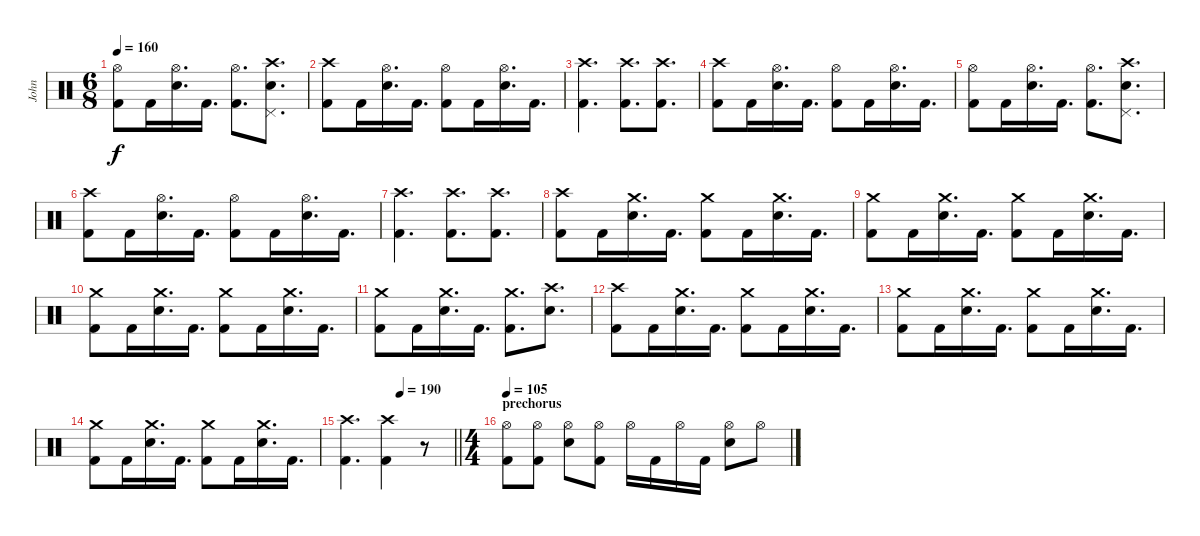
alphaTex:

\track ("John" "John") {instrument percussion}
\staff {score}
\articulation defaults
\ts (6 8)
\tempo 160
\clef neutral
\ks c
("Hi-Hat (open)" "Kick (hit) 2").8{dy f} "Kick (hit) 2".16 ("Hi-Hat (open)" "Snare (hit) 2").16{d} "Kick (hit) 2".16{d} ("Hi-Hat (open)" "Kick (hit) 2").8{d} ("Crash high (hit)" "Pedal Hi-Hat (hit)" "Snare (hit) 2").8{d} |
("Crash high (hit)" "Kick (hit) 2").8 "Kick (hit) 2".16 ("Hi-Hat (open)" "Snare (hit) 2").16{d} "Kick (hit) 2".16{d} ("Hi-Hat (open)" "Kick (hit) 2").8 "Kick (hit) 2".16 ("Hi-Hat (open)" "Snare (hit) 2").16{d} "Kick (hit) 2".16{d} |
("Crash high (hit)" "Kick (hit) 2").4{d} ("Crash high (hit)" "Kick (hit) 2").8{d} ("Crash high (hit)" "Kick (hit) 2").8{d} |
("Crash high (hit)" "Kick (hit) 2").8 "Kick (hit) 2".16 ("Hi-Hat (open)" "Snare (hit) 2").16{d} "Kick (hit) 2".16{d} ("Hi-Hat (open)" "Kick (hit) 2").8 "Kick (hit) 2".16 ("Hi-Hat (open)" "Snare (hit) 2").16{d} "Kick (hit) 2".16{d} |
("Hi-Hat (open)" "Kick (hit) 2").8 "Kick (hit) 2".16 ("Hi-Hat (open)" "Snare (hit) 2").16{d} "Kick (hit) 2".16{d} ("Hi-Hat (open)" "Kick (hit) 2").8{d} ("Crash high (hit)" "Pedal Hi-Hat (hit)" "Snare (hit) 2").8{d} |
("Crash high (hit)" "Kick (hit) 2").8 "Kick (hit) 2".16 ("Hi-Hat (open)" "Snare (hit) 2").16{d} "Kick (hit) 2".16{d} ("Hi-Hat (open)" "Kick (hit) 2").8 "Kick (hit) 2".16 ("Hi-Hat (open)" "Snare (hit) 2").16{d} "Kick (hit) 2".16{d} |
("Crash high (hit)" "Kick (hit) 2").4{d} ("Crash high (hit)" "Kick (hit) 2").8{d} ("Crash high (hit)" "Kick (hit) 2").8{d} |
("Crash high (hit)" "Kick (hit) 2").8 "Kick (hit) 2".16 ("Crash medium (hit)" "Snare (hit) 2").16{d} "Kick (hit) 2".16{d} ("Crash medium (hit)" "Kick (hit) 2").8 "Kick (hit) 2".16 ("Crash medium (hit)" "Snare (hit) 2").16{d} "Kick (hit) 2".16{d} |
("Crash medium (hit)" "Kick (hit) 2").8 "Kick (hit) 2".16 ("Crash medium (hit)" "Snare (hit) 2").16{d} "Kick (hit) 2".16{d} ("Crash medium (hit)" "Kick (hit) 2").8 "Kick (hit) 2".16 ("Crash medium (hit)" "Snare (hit) 2").16{d} "Kick (hit) 2".16{d} |
("Crash medium (hit)" "Kick (hit) 2").8 "Kick (hit) 2".16 ("Crash medium (hit)" "Snare (hit) 2").16{d} "Kick (hit) 2".16{d} ("Crash medium (hit)" "Kick (hit) 2").8 "Kick (hit) 2".16 ("Crash medium (hit)" "Snare (hit) 2").16{d} "Kick (hit) 2".16{d} |
("Crash medium (hit)" "Kick (hit) 2").8 "Kick (hit) 2".16 ("Crash medium (hit)" "Snare (hit) 2").16{d} "Kick (hit) 2".16{d} ("Crash medium (hit)" "Kick (hit) 2").8{d} ("Crash high (hit)" "Snare (hit) 2").8{d} |
("Crash high (hit)" "Kick (hit) 2").8 "Kick (hit) 2".16 ("Crash medium (hit)" "Snare (hit) 2").16{d} "Kick (hit) 2".16{d} ("Crash medium (hit)" "Kick (hit) 2").8 "Kick (hit) 2".16 ("Crash medium (hit)" "Snare (hit) 2").16{d} "Kick (hit) 2".16{d} |
("Crash medium (hit)" "Kick (hit) 2").8 "Kick (hit) 2".16 ("Crash medium (hit)" "Snare (hit) 2").16{d} "Kick (hit) 2".16{d} ("Crash medium (hit)" "Kick (hit) 2").8 "Kick (hit) 2".16 ("Crash medium (hit)" "Snare (hit) 2").16{d} "Kick (hit) 2".16{d} |
("Crash medium (hit)" "Kick (hit) 2").8 "Kick (hit) 2".16 ("Crash medium (hit)" "Snare (hit) 2").16{d} "Kick (hit) 2".16{d} ("Crash medium (hit)" "Kick (hit) 2").8 "Kick (hit) 2".16 ("Crash medium (hit)" "Snare (hit) 2").16{d} "Kick (hit) 2".16{d} |
\tempo (190 0.5)
\barLineRight lightlight
("Crash high (hit)" "Kick (hit) 2").4{d} ("Crash high (hit)" "Kick (hit) 2").4 r.8 |
\ts (4 4)
\section ("" "prechorus")
\tempo 105
("Hi-Hat (open)" "Kick (hit) 2").8 ("Hi-Hat (open)" "Kick (hit) 2").8 ("Hi-Hat (open)" "Snare (hit) 2").8 ("Hi-Hat (open)" "Kick (hit) 2").8 "Hi-Hat (open)".16 "Kick (hit) 2".16 "Hi-Hat (open)".16 "Kick (hit) 2".16 ("Hi-Hat (open)" "Snare (hit) 2").8 "Hi-Hat (open)".8
